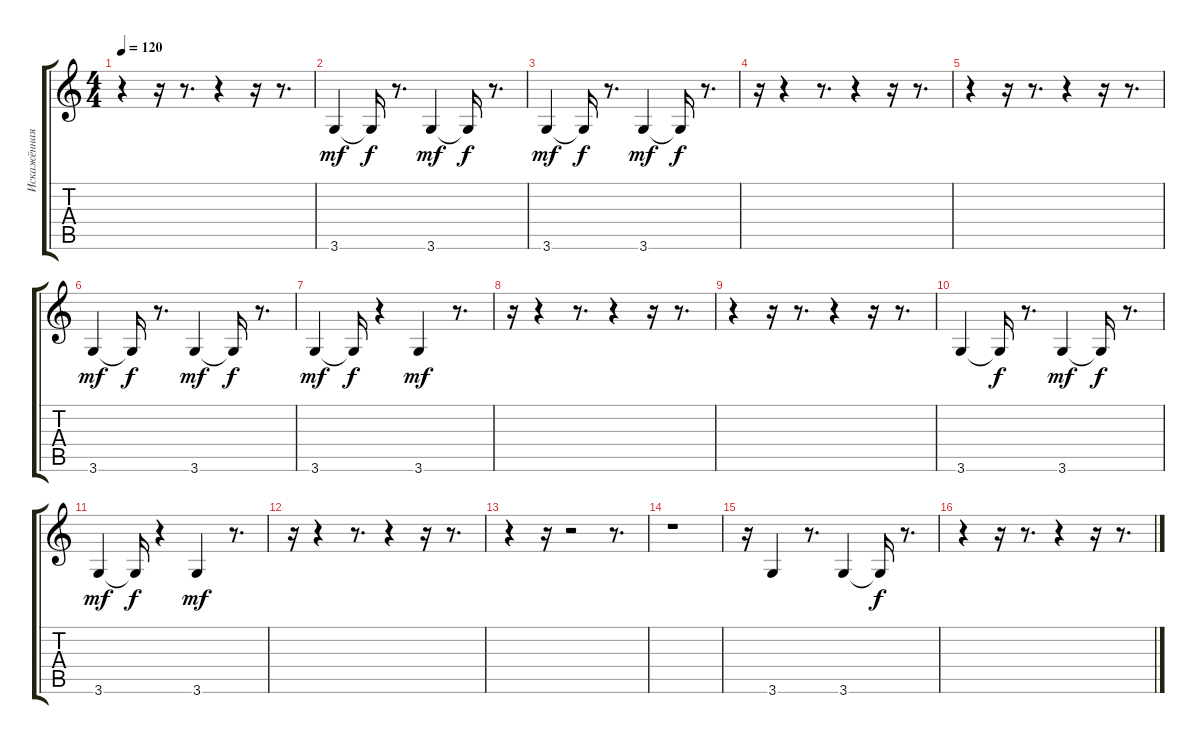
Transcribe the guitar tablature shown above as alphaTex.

\track ("Искажённая Гитара" "Искажённая") {instrument distortionguitar}
\staff {score tabs}
\tuning (E4 B3 G3 D3 A2 E2) {hide}
\ts (4 4)
\tempo 120
\clef g2
\ks c
r.4{dy f} r.16 r.8{d} r.4 r.16 r.8{d} |
3.6.4{dy mf} 3.6{t}.16{dy f} r.8{d} 3.6.4{dy mf} 3.6{t}.16{dy f} r.8{d} |
3.6.4{dy mf} 3.6{t}.16{dy f} r.8{d} 3.6.4{dy mf} 3.6{t}.16{dy f} r.8{d} |
r.16 r.4 r.8{d} r.4 r.16 r.8{d} |
r.4 r.16 r.8{d} r.4 r.16 r.8{d} |
3.6.4{dy mf} 3.6{t}.16{dy f} r.8{d} 3.6.4{dy mf} 3.6{t}.16{dy f} r.8{d} |
3.6.4{dy mf} 3.6{t}.16{dy f} r.4 3.6.4{dy mf} r.8{d} |
r.16 r.4 r.8{d} r.4 r.16 r.8{d} |
r.4 r.16 r.8{d} r.4 r.16 r.8{d} |
3.6.4 3.6{t}.16{dy f} r.8{d} 3.6.4{dy mf} 3.6{t}.16{dy f} r.8{d} |
3.6.4{dy mf} 3.6{t}.16{dy f} r.4 3.6.4{dy mf} r.8{d} |
r.16 r.4 r.8{d} r.4 r.16 r.8{d} |
r.4 r.16 r.2 r.8{d} |
r.1 |
r.16 3.6.4 r.8{d} 3.6.4 3.6{t}.16{dy f} r.8{d} |
r.4 r.16 r.8{d} r.4 r.16 r.8{d}
